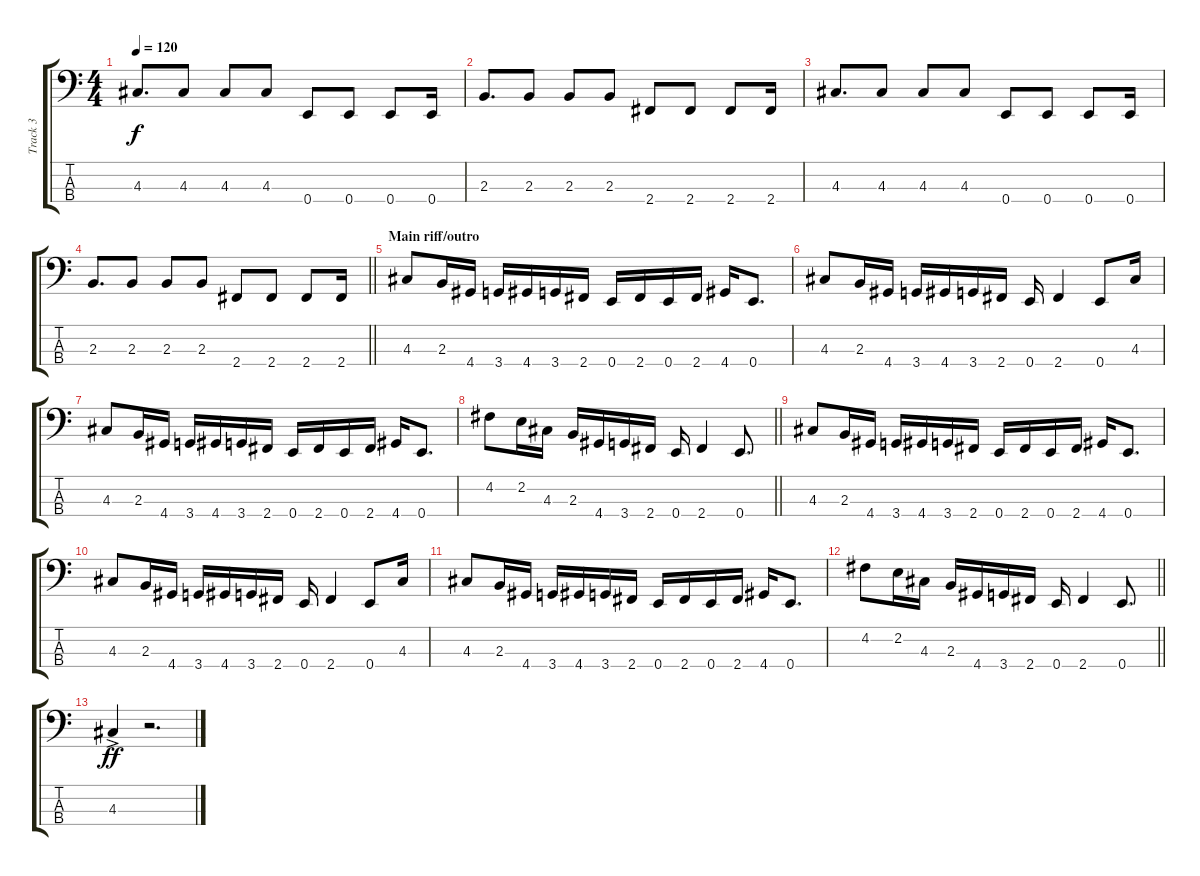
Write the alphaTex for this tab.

\track ("Track 3" "Track 3") {instrument electricbassfinger}
\staff {score tabs}
\tuning (G2 D2 A1 E1) {hide}
\ts (4 4)
\tempo 120
\clef f4
\ks c
4.3.8{d dy f} 4.3.8 4.3.8 4.3.8 0.4.8 0.4.8 0.4.8 0.4.16 |
2.3.8{d} 2.3.8 2.3.8 2.3.8 2.4.8 2.4.8 2.4.8 2.4.16 |
4.3.8{d} 4.3.8 4.3.8 4.3.8 0.4.8 0.4.8 0.4.8 0.4.16 |
\barLineRight lightlight
2.3.8{d} 2.3.8 2.3.8 2.3.8 2.4.8 2.4.8 2.4.8 2.4.16 |
\section ("" "Main riff/outro")
4.3.8 2.3.16 4.4.16 3.4.16 4.4.16 3.4.16 2.4.16 0.4.16 2.4.16 0.4.16 2.4.16 4.4.16 0.4.8{d} |
4.3.8 2.3.16 4.4.16 3.4.16 4.4.16 3.4.16 2.4.16 0.4.16 2.4.4 0.4.8 4.3.16 |
4.3.8 2.3.16 4.4.16 3.4.16 4.4.16 3.4.16 2.4.16 0.4.16 2.4.16 0.4.16 2.4.16 4.4.16 0.4.8{d} |
\barLineRight lightlight
4.2.8 2.2.16 4.3.16 2.3.16 4.4.16 3.4.16 2.4.16 0.4.16 2.4.4 0.4.8{d} |
4.3.8 2.3.16 4.4.16 3.4.16 4.4.16 3.4.16 2.4.16 0.4.16 2.4.16 0.4.16 2.4.16 4.4.16 0.4.8{d} |
4.3.8 2.3.16 4.4.16 3.4.16 4.4.16 3.4.16 2.4.16 0.4.16 2.4.4 0.4.8 4.3.16 |
4.3.8 2.3.16 4.4.16 3.4.16 4.4.16 3.4.16 2.4.16 0.4.16 2.4.16 0.4.16 2.4.16 4.4.16 0.4.8{d} |
\barLineRight lightlight
4.2.8 2.2.16 4.3.16 2.3.16 4.4.16 3.4.16 2.4.16 0.4.16 2.4.4 0.4.8{d} |
4.3{ac}.4{dy ff} r.2{d}
